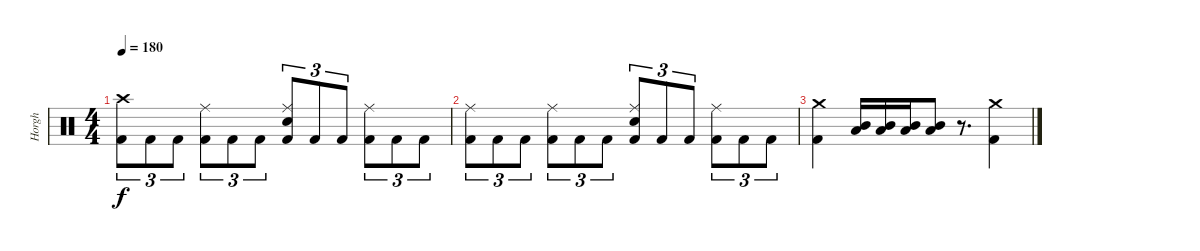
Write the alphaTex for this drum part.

\track ("Horgh" "Horgh") {instrument percussion}
\staff {score}
\articulation defaults
\ts (4 4)
\tempo 180
\clef neutral
\ks c
("Crash high (hit)" "Kick (hit) 2").8{tu (3 2) dy f} "Kick (hit) 2".8{tu (3 2)} "Kick (hit) 2".8{tu (3 2)} ("Ride (middle)" "Kick (hit) 2").8{tu (3 2)} "Kick (hit) 2".8{tu (3 2)} "Kick (hit) 2".8{tu (3 2)} ("Ride (middle)" "Electric Snare (hit)" "Kick (hit) 2").8{tu (3 2)} "Kick (hit) 2".8{tu (3 2)} "Kick (hit) 2".8{tu (3 2)} ("Ride (middle)" "Kick (hit) 2").8{tu (3 2)} "Kick (hit) 2".8{tu (3 2)} "Kick (hit) 2".8{tu (3 2)} |
("Ride (middle)" "Kick (hit) 2").8{tu (3 2)} "Kick (hit) 2".8{tu (3 2)} "Kick (hit) 2".8{tu (3 2)} ("Ride (middle)" "Kick (hit) 2").8{tu (3 2)} "Kick (hit) 2".8{tu (3 2)} "Kick (hit) 2".8{tu (3 2)} ("Ride (middle)" "Electric Snare (hit)" "Kick (hit) 2").8{tu (3 2)} "Kick (hit) 2".8{tu (3 2)} "Kick (hit) 2".8{tu (3 2)} ("Ride (middle)" "Kick (hit) 2").8{tu (3 2)} "Kick (hit) 2".8{tu (3 2)} "Kick (hit) 2".8{tu (3 2)} |
("Crash medium (hit)" "Kick (hit) 2").4 ("Mid Tom (hit)" "Low Tom (hit)").16 ("Mid Tom (hit)" "Low Tom (hit)").16 ("Mid Tom (hit)" "Low Tom (hit)").16 ("Mid Tom (hit)" "Low Tom (hit)").8 r.8{d} ("Crash medium (hit)" "Kick (hit) 2").4
